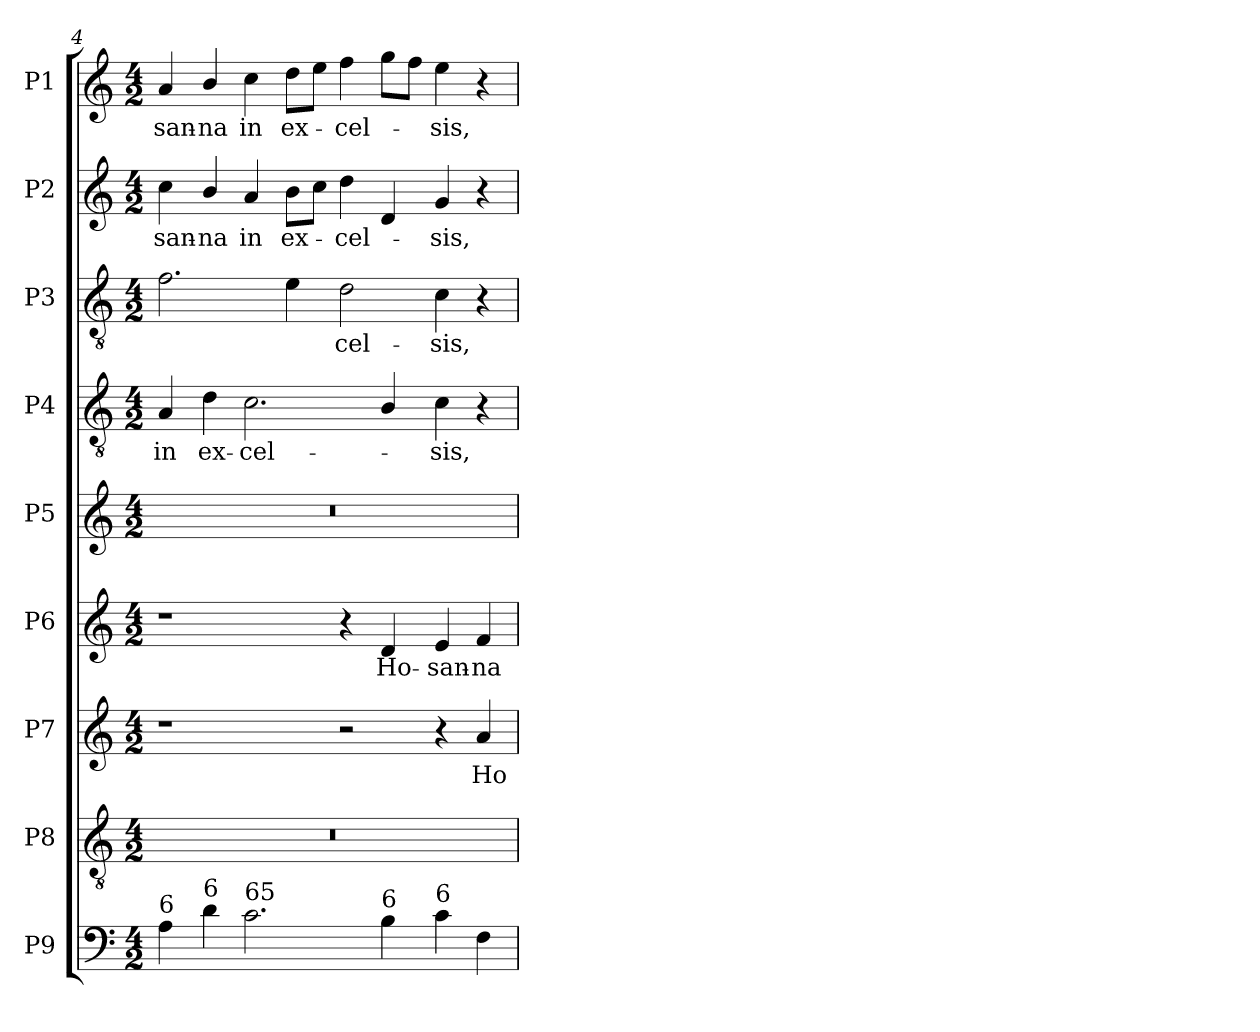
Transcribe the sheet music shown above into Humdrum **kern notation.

**kern	**kern	**kern	**text	**kern	**text	**kern	**kern	**text	**kern	**text	**kern	**text	**kern	**text
*part9	*part8	*part7	*part7	*part6	*part6	*part5	*part4	*part4	*part3	*part3	*part2	*part2	*part1	*part1
*staff9	*staff8	*staff7	*staff7	*staff6	*staff6	*staff5	*staff4	*staff4	*staff3	*staff3	*staff2	*staff2	*staff1	*staff1
*I"P9	*I"P8	*I"P7	*	*I"P6	*	*I"P5	*I"P4	*	*I"P3	*	*I"P2	*	*I"P1	*
*clefF4	*clefGv2	*clefG2	*	*clefG2	*	*clefG2	*clefGv2	*	*clefGv2	*	*clefG2	*	*clefG2	*
*	*ITrd7c12	*	*	*	*	*	*ITrd7c12	*	*ITrd7c12	*	*	*	*	*
*k[]	*k[]	*k[]	*	*k[]	*	*k[]	*k[]	*	*k[]	*	*k[]	*	*k[]	*
*C:	*C:	*C:	*	*C:	*	*C:	*C:	*	*C:	*	*C:	*	*C:	*
*M4/2	*M4/2	*M4/2	*	*M4/2	*	*M4/2	*M4/2	*	*M4/2	*	*M4/2	*	*M4/2	*
=4	=4	=4	=4	=4	=4	=4	=4	=4	=4	=4	=4	=4	=4	=4
!	!LO:N:vis=1	!	!	!	!	!LO:N:vis=1	!	!	!	!	!	!	!	!
!	!	!	!	!	!	!	!	!LO:LY:b:color=#000000	!	!	!	!	!	!
!	!	!	!	!	!	!	!	!	!	!	!	!LO:LY:b:color=#000000	!	!
!LO:TX:a:t=6	!	!	!	!	!	!	!	!	!	!	!	!	!	!
!	!	!	!	!	!	!	!	!	!	!	!	!	!	!LO:LY:b:color=#000000
4Ai\	0r	1r	.	1r	.	0r	4AAi/	in	2.Fi\	.	4cci\	-san-	4ai/	-san-
!	!	!	!	!	!	!	!	!LO:LY:b:color=#000000	!	!	!	!	!	!
!	!	!	!	!	!	!	!	!	!	!	!	!LO:LY:b:color=#000000	!	!
!LO:TX:a:t=6	!	!	!	!	!	!	!	!	!	!	!	!	!	!
!	!	!	!	!	!	!	!	!	!	!	!	!	!	!LO:LY:b:color=#000000
4di\	.	.	.	.	.	.	4Di\	ex-	.	.	4bi/	-na	4bi/	-na
!	!	!	!	!	!	!	!	!LO:LY:b:color=#000000	!	!	!	!	!	!
!	!	!	!	!	!	!	!	!	!	!	!	!LO:LY:b:color=#000000	!	!
!LO:TX:a:t=65	!	!	!	!	!	!	!	!	!	!	!	!	!	!
!	!	!	!	!	!	!	!	!	!	!	!	!	!	!LO:LY:b:color=#000000
2.ci\	.	.	.	.	.	.	2.Ci\	-cel-	.	.	4ai/	in	4cci\	in
!	!	!	!	!	!	!	!	!	!	!	!	!LO:LY:b:color=#000000	!	!
!	!	!	!	!	!	!	!	!	!	!	!	!	!	!LO:LY:b:color=#000000
.	.	.	.	.	.	.	.	.	4Ei\	.	8bi\L	ex-	8ddi\L	ex-
.	.	.	.	.	.	.	.	.	.	.	8cci\J	.	8eei\J	.
!	!	!	!	!	!	!	!	!	!	!LO:LY:b:color=#000000	!	!	!	!
!	!	!	!	!	!	!	!	!	!	!	!	!LO:LY:b:color=#000000	!	!
!	!	!	!	!	!	!	!	!	!	!	!	!	!	!LO:LY:b:color=#000000
.	.	2r	.	4r	.	.	.	.	2Di\	-cel-	4ddi\	-cel-	4ffi\	-cel-
!LO:TX:a:t=6	!	!	!	!	!	!	!	!	!	!	!	!	!	!
!	!	!	!	!	!LO:LY:b:color=#000000	!	!	!	!	!	!	!	!	!
4Bi\	.	.	.	4di/	Ho-	.	4BBi/	.	.	.	4di/	.	8ggi\L	.
.	.	.	.	.	.	.	.	.	.	.	.	.	8ffi\J	.
!	!	!	!	!	!LO:LY:b:color=#000000	!	!	!	!	!	!	!	!	!
!	!	!	!	!	!	!	!	!LO:LY:b:color=#000000	!	!	!	!	!	!
!	!	!	!	!	!	!	!	!	!	!LO:LY:b:color=#000000	!	!	!	!
!	!	!	!	!	!	!	!	!	!	!	!	!LO:LY:b:color=#000000	!	!
!LO:TX:a:t=6	!	!	!	!	!	!	!	!	!	!	!	!	!	!
!	!	!	!	!	!	!	!	!	!	!	!	!	!	!LO:LY:b:color=#000000
4ci\	.	4r	.	4ei/	-san-	.	4Ci\	-sis,	4Ci\	-sis,	4gi/	-sis,	4eei\	-sis,
!	!	!	!LO:LY:b:color=#000000	!	!	!	!	!	!	!	!	!	!	!
!	!	!	!	!	!LO:LY:b:color=#000000	!	!	!	!	!	!	!	!	!
4Fi\	.	4ai/	Ho-	4fi/	-na	.	4r	.	4r	.	4r	.	4r	.
=	=	=	=	=	=	=	=	=	=	=	=	=	=	=
*-	*-	*-	*-	*-	*-	*-	*-	*-	*-	*-	*-	*-	*-	*-
